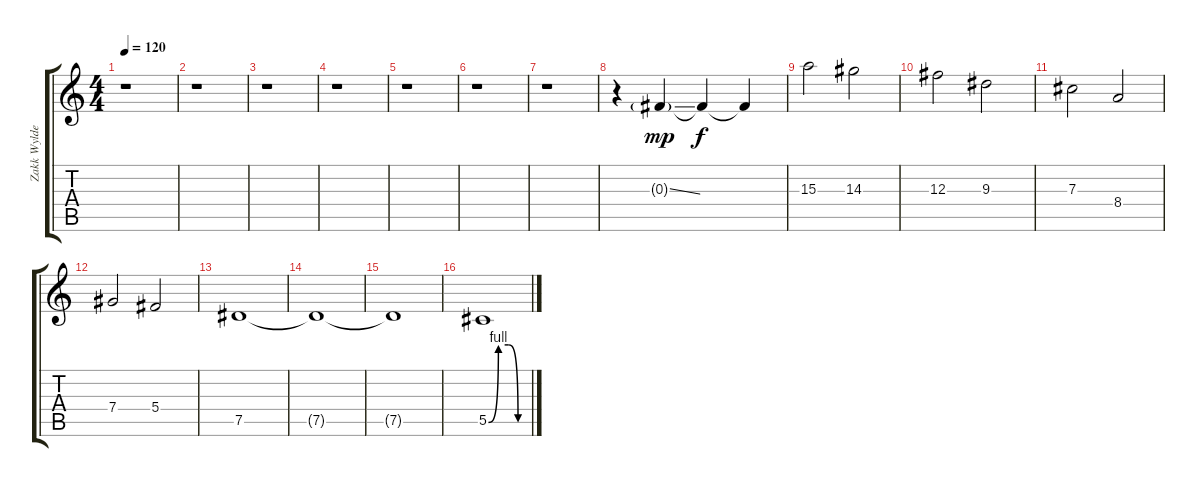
\track ("Zakk Wylde - Electric" "Zakk Wylde") {instrument overdrivenguitar}
\staff {score tabs}
\tuning (Eb4 Bb3 Gb3 Db3 Ab2 Eb2) {hide}
\ts (4 4)
\tempo 120
\clef g2
\ks c
r.1{dy mp instrument overdrivenguitar} |
r.1 |
r.1 |
r.1 |
r.1 |
r.1 |
r.1 |
r.4 0.3{ss g}.4 0.3{t}.4{dy f} 0.3{t}.4 |
15.3.2 14.3.2 |
12.3.2 9.3.2 |
7.3.2 8.4.2 |
7.4.2 5.4.2 |
7.5.1 |
7.5{t}.1 |
7.5{t}.1 |
5.5{be (custom 0 0 15 4 30 4 45 0 60 0)}.1
